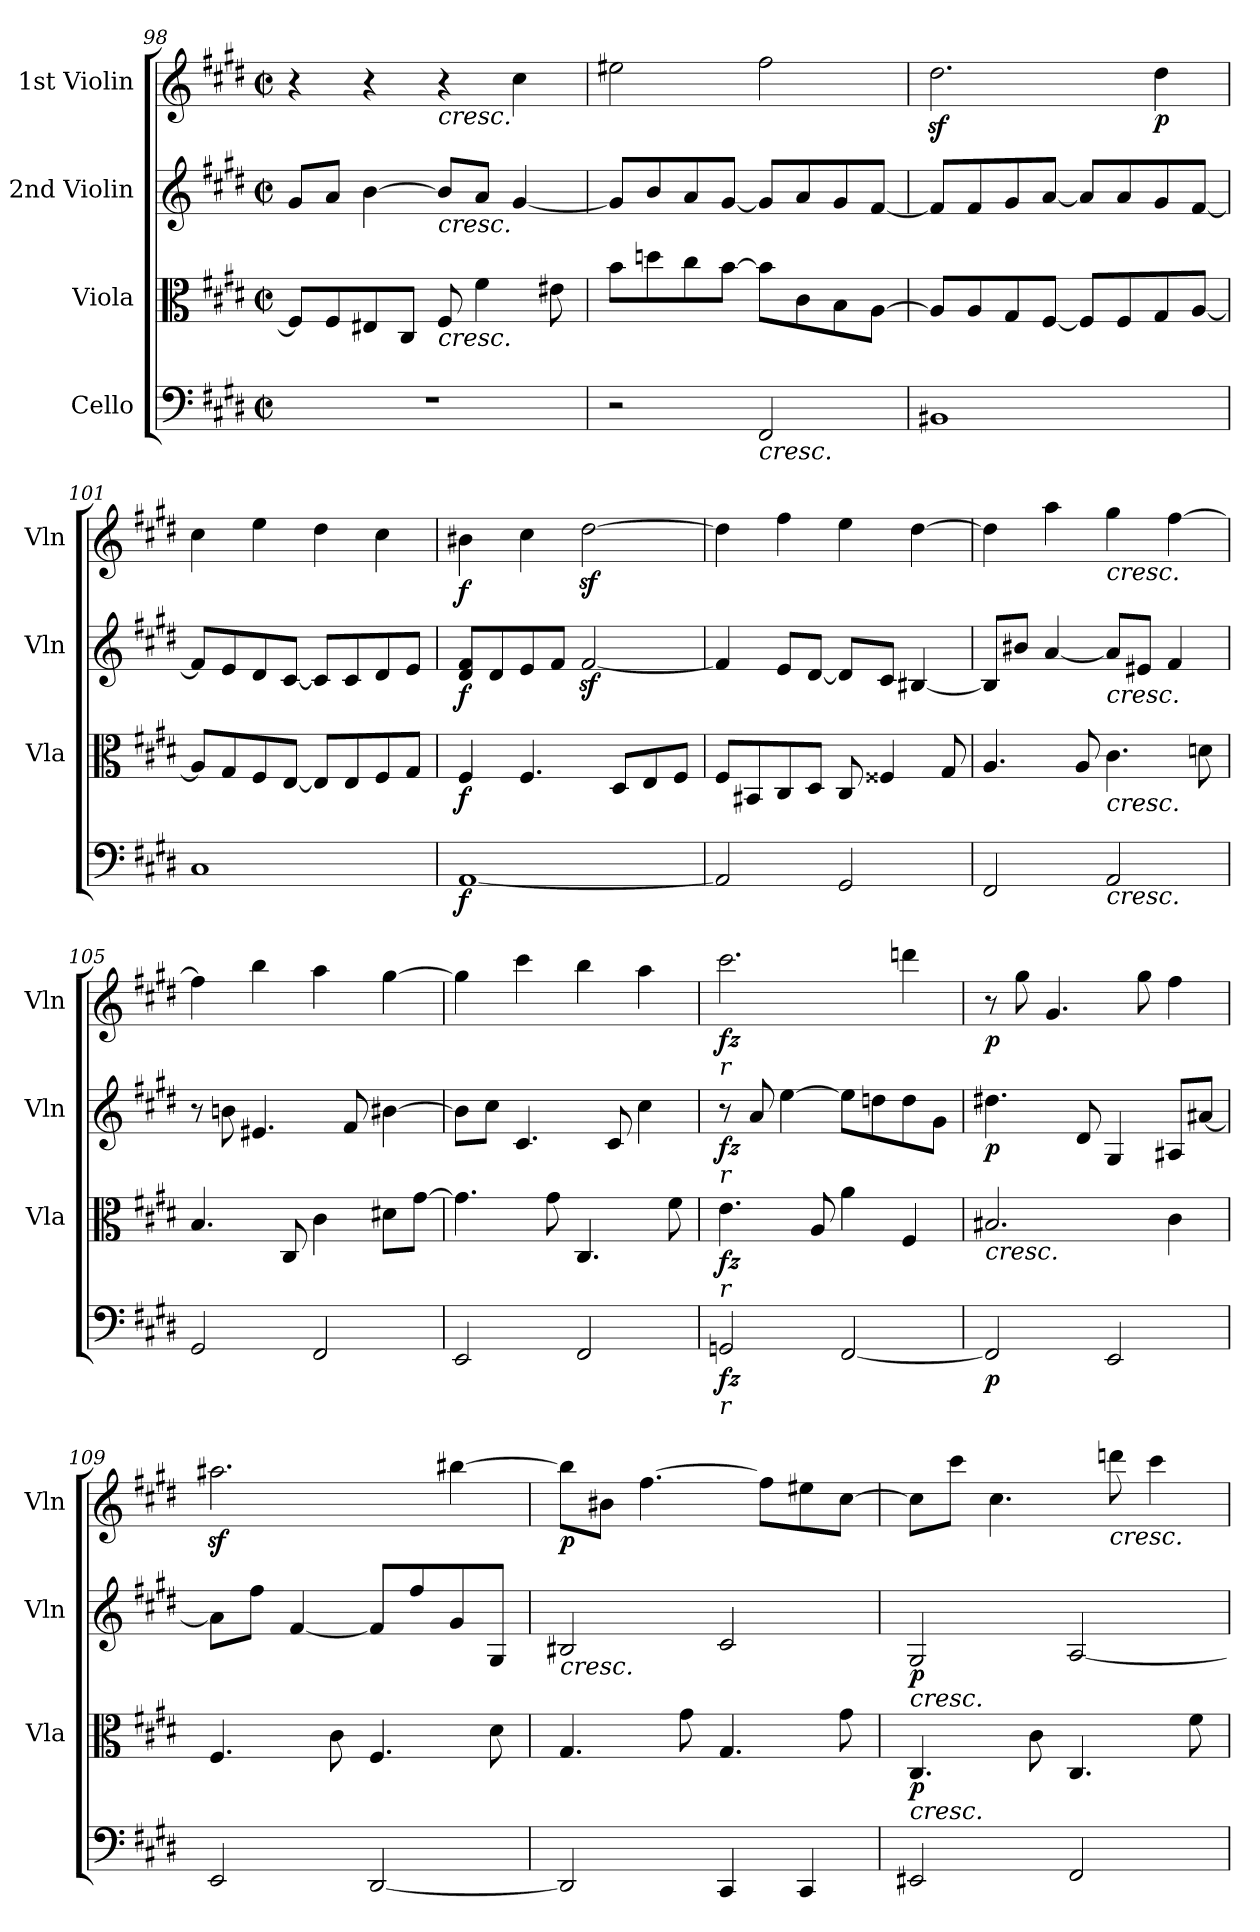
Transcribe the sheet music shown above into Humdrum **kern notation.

**kern	**dynam	**kern	**dynam	**kern	**dynam	**kern	**dynam
*part4	*part4	*part3	*part3	*part2	*part2	*part1	*part1
*staff4	*staff4	*staff3	*staff3	*staff2	*staff2	*staff1	*staff1
*I"Cello	*	*I"Viola	*	*I"2nd Violin	*	*I"1st Violin	*
*	*	*I'Vla	*	*I'Vln	*	*I'Vln	*
*clefF4	*	*clefC3	*	*clefG2	*	*clefG2	*
*k[f#c#g#d#]	*	*k[f#c#g#d#]	*	*k[f#c#g#d#]	*	*k[f#c#g#d#]	*
*c#:	*	*c#:	*	*c#:	*	*c#:	*
*M2/2	*	*M2/2	*	*M2/2	*	*M2/2	*
*met(c|)	*	*met(c|)	*	*met(c|)	*	*met(c|)	*
=98	=98	=98	=98	=98	=98	=98	=98
1r	.	8F#/L]	.	8g#/L	.	4r	.
.	.	8F#/	.	8a/J	.	.	.
.	.	8E#X/	.	[4b\	.	4r	.
.	.	8C#/J	.	.	.	.	.
!	!	!	!	!	!	!LO:TX:b:i:t=cresc.	!
!	!	!	!	!LO:TX:b:i:t=cresc.	!	!	!
!	!	!LO:TX:b:i:t=cresc.	!	!	!	!	!
.	.	8F#/	.	8b/L]	.	4r	.
.	.	4f#\	.	8a/J	.	.	.
.	.	.	.	[4g#/	.	4cc#\	.
.	.	8e#X\	.	.	.	.	.
=99	=99	=99	=99	=99	=99	=99	=99
2r	.	8b\L	.	8g#/L]	.	2ee#X\	.
.	.	8ddn\	.	8b/	.	.	.
.	.	8cc#\	.	8a/	.	.	.
.	.	[8b\J	.	[8g#/J	.	.	.
!LO:TX:b:i:t=cresc.	!	!	!	!	!	!	!
2FF#/	.	8b\L]	.	8g#/L]	.	2ff#\	.
.	.	8c#\	.	8a/	.	.	.
.	.	8B\	.	8g#/	.	.	.
.	.	[8A\J	.	[8f#/J	.	.	.
!!LO:LB:g=z
=100	=100	=100	=100	=100	=100	=100	=100
1BB#X	.	8A/L]	.	8f#/L]	.	2.dd#z<\	.
.	.	8A/	.	8f#/	.	.	.
.	.	8G#/	.	8g#/	.	.	.
.	.	[8F#/J	.	[8a/J	.	.	.
.	.	8F#/L]	.	8a/L]	.	.	.
.	.	8F#/	.	8a/	.	.	.
!	!	!	!	!	!	!	!LO:DY:b
.	.	8G#/	.	8g#/	.	4dd#\	p
.	.	[8A/J	.	[8f#/J	.	.	.
=101	=101	=101	=101	=101	=101	=101	=101
1C#	.	8A/L]	.	8f#/L]	.	4cc#\	.
.	.	8G#/	.	8e/	.	.	.
.	.	8F#/	.	8d#/	.	4ee\	.
.	.	[8E/J	.	[8c#/J	.	.	.
.	.	8E/L]	.	8c#/L]	.	4dd#\	.
.	.	8E/	.	8c#/	.	.	.
.	.	8F#/	.	8d#/	.	4cc#\	.
.	.	8G#/J	.	8e/J	.	.	.
=102	=102	=102	=102	=102	=102	=102	=102
!	!LO:DY:b	!	!LO:DY:b	!	!LO:DY:b	!	!LO:DY:b
[1AA	f	4F#/	f	8d#/ 8f#/L	f	4b#X\	f
.	.	.	.	8d#/	.	.	.
.	.	4.F#/	.	8e/	.	4cc#\	.
.	.	.	.	8f#/J	.	.	.
.	.	.	.	[2f#z</	.	[2dd#z<\	.
.	.	8D#/L	.	.	.	.	.
.	.	8E/	.	.	.	.	.
.	.	8F#/J	.	.	.	.	.
=103	=103	=103	=103	=103	=103	=103	=103
2AA/]	.	8F#/L	.	4f#/]	.	4dd#\]	.
.	.	8BB#X/	.	.	.	.	.
.	.	8C#/	.	8e/L	.	4ff#\	.
.	.	8D#/J	.	[8d#/J	.	.	.
2GG#/	.	8C#/	.	8d#/L]	.	4ee\	.
.	.	4F##X/	.	8c#/J	.	.	.
.	.	.	.	[4B#X/	.	[4dd#\	.
.	.	8G#/	.	.	.	.	.
!!LO:LB:g=z
=104	=104	=104	=104	=104	=104	=104	=104
2FF#/	.	4.A/	.	8B#/L]	.	4dd#\]	.
.	.	.	.	8b#X/J	.	.	.
.	.	.	.	[4a/	.	4aa\	.
.	.	8A/	.	.	.	.	.
!	!	!	!	!	!	!LO:TX:b:i:t=cresc.	!
!	!	!	!	!LO:TX:b:i:t=cresc.	!	!	!
!	!	!LO:TX:b:i:t=cresc.	!	!	!	!	!
!LO:TX:b:i:t=cresc.	!	!	!	!	!	!	!
2AA/	.	4.c#\	.	8a/L]	.	4gg#\	.
.	.	.	.	8e#X/J	.	.	.
.	.	.	.	4f#/	.	[4ff#\	.
.	.	8dn\	.	.	.	.	.
=105	=105	=105	=105	=105	=105	=105	=105
2GG#/	.	4.B/	.	8r	.	4ff#\]	.
.	.	.	.	8bn\	.	.	.
.	.	.	.	4.e#X/	.	4bb\	.
.	.	8C#/	.	.	.	.	.
2FF#/	.	4c#\	.	.	.	4aa\	.
.	.	.	.	8f#/	.	.	.
.	.	8d#X\L	.	[4b#X\	.	[4gg#\	.
.	.	[8g#\J	.	.	.	.	.
!!LO:PB:g=z
=106	=106	=106	=106	=106	=106	=106	=106
2EE/	.	4.g#\]	.	8b#\L]	.	4gg#\]	.
.	.	.	.	8cc#\J	.	.	.
.	.	.	.	4.c#/	.	4ccc#\	.
.	.	8g#\	.	.	.	.	.
2FF#/	.	4.C#/	.	.	.	4bb\	.
.	.	.	.	8c#/	.	.	.
.	.	.	.	4cc#\	.	4aa\	.
.	.	8f#\	.	.	.	.	.
=107	=107	=107	=107	=107	=107	=107	=107
!	!	!	!	!	!	!LO:TX:b:i:t=r	!
!	!	!	!	!LO:TX:b:i:t=r	!	!	!
!	!	!LO:TX:b:i:t=r	!	!	!	!	!
!LO:TX:b:i:t=r	!	!	!	!	!	!	!
!	!LO:DY:b	!	!LO:DY:b	!	!LO:DY:b	!	!LO:DY:b
2GGn/	fz	4.e\	fz	8r	fz	2.ccc#\	fz
.	.	.	.	8a/	.	.	.
.	.	.	.	[4ee\	.	.	.
.	.	8A/	.	.	.	.	.
[2FF#/	.	4a\	.	8ee\L]	.	.	.
.	.	.	.	8ddn\	.	.	.
.	.	4F#/	.	8dd\	.	4dddn\	.
.	.	.	.	8g#\J	.	.	.
=108	=108	=108	=108	=108	=108	=108	=108
!	!	!LO:TX:b:i:t=cresc.	!	!	!	!	!
!	!LO:DY:b	!	!	!	!LO:DY:b	!	!LO:DY:b
2FF#/]	p	2.B#X/	.	4.dd#X\	p	8r	p
.	.	.	.	.	.	8gg#\	.
.	.	.	.	.	.	4.g#/	.
.	.	.	.	8d#/	.	.	.
2EE/	.	.	.	4G#/	.	.	.
.	.	.	.	.	.	8gg#\	.
.	.	4c#\	.	8A#X/L	.	4ff#\	.
.	.	.	.	[8a#X/J	.	.	.
=109	=109	=109	=109	=109	=109	=109	=109
2EE/	.	4.F#/	.	8a#\L]	.	2.aa#Xz<\	.
.	.	.	.	8ff#\J	.	.	.
.	.	.	.	[4f#/	.	.	.
.	.	8c#\	.	.	.	.	.
[2DD#/	.	4.F#/	.	8f#/L]	.	.	.
.	.	.	.	8ff#/	.	.	.
.	.	.	.	8g#/	.	[4bb#X\	.
.	.	8d#\	.	8G#/J	.	.	.
!!LO:LB:g=z
=110	=110	=110	=110	=110	=110	=110	=110
!	!	!	!	!LO:TX:b:i:t=cresc.	!	!	!
!	!	!	!	!	!	!	!LO:DY:b
2DD#/]	.	4.G#/	.	2B#X/	.	8bb#\L]	p
.	.	.	.	.	.	8b#X\J	.
.	.	.	.	.	.	[4.ff#\	.
.	.	8g#\	.	.	.	.	.
4CC#/	.	4.G#/	.	2c#/	.	.	.
.	.	.	.	.	.	8ff#\L]	.
4CC#/	.	.	.	.	.	8ee#X\	.
.	.	8g#\	.	.	.	[8cc#\J	.
=111	=111	=111	=111	=111	=111	=111	=111
!	!	!	!	!LO:TX:b:i:t=cresc.	!	!	!
!	!	!LO:TX:b:i:t=cresc.	!	!	!	!	!
!	!	!	!LO:DY:b	!	!LO:DY:b	!	!
2EE#X/	.	4.C#/	p	2G#/	p	8cc#\L]	.
.	.	.	.	.	.	8ccc#\J	.
.	.	.	.	.	.	4.cc#\	.
.	.	8c#\	.	.	.	.	.
2FF#/	.	4.C#/	.	[2A/	.	.	.
!	!	!	!	!	!	!LO:TX:b:i:t=cresc.	!
.	.	.	.	.	.	8dddn\	.
.	.	.	.	.	.	4ccc#\	.
.	.	8f#\	.	.	.	.	.
=	=	=	=	=	=	=	=
*-	*-	*-	*-	*-	*-	*-	*-
